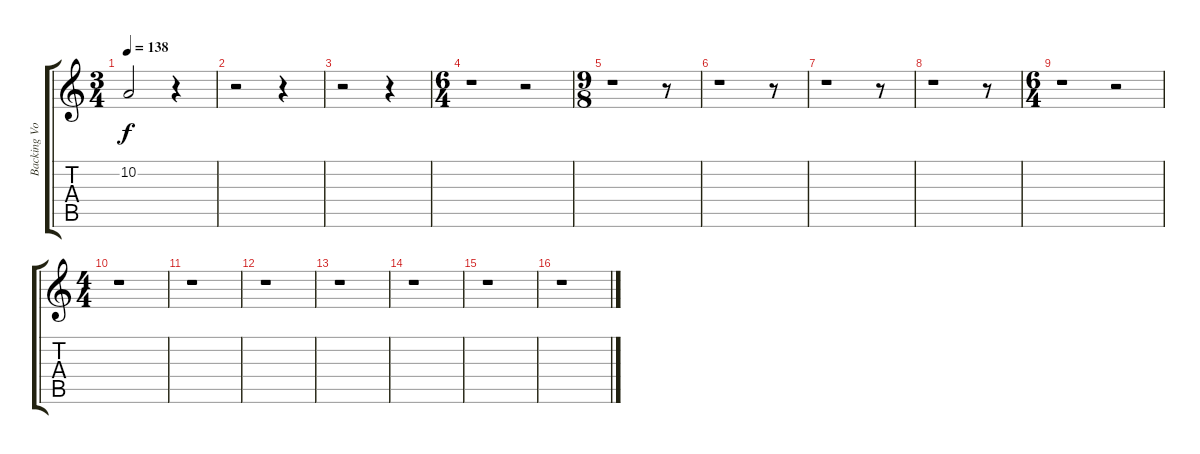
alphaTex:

\track ("Backing Vocals" "Backing Vo") {instrument choiraahs}
\staff {score tabs}
\tuning (E4 B3 G3 D3 A2 E2) {hide}
\ts (3 4)
\tempo 138
\clef g2
\ks c
10.2.2{dy f} r.4 |
r.2 r.4 |
r.2 r.4 |
\ts (6 4)
r.1 r.2 |
\ts (9 8)
r.1 r.8 |
r.1 r.8 |
r.1 r.8 |
r.1 r.8 |
\ts (6 4)
r.1 r.2 |
\ts (4 4)
r.1 |
r.1 |
r.1 |
r.1 |
r.1 |
r.1 |
r.1
